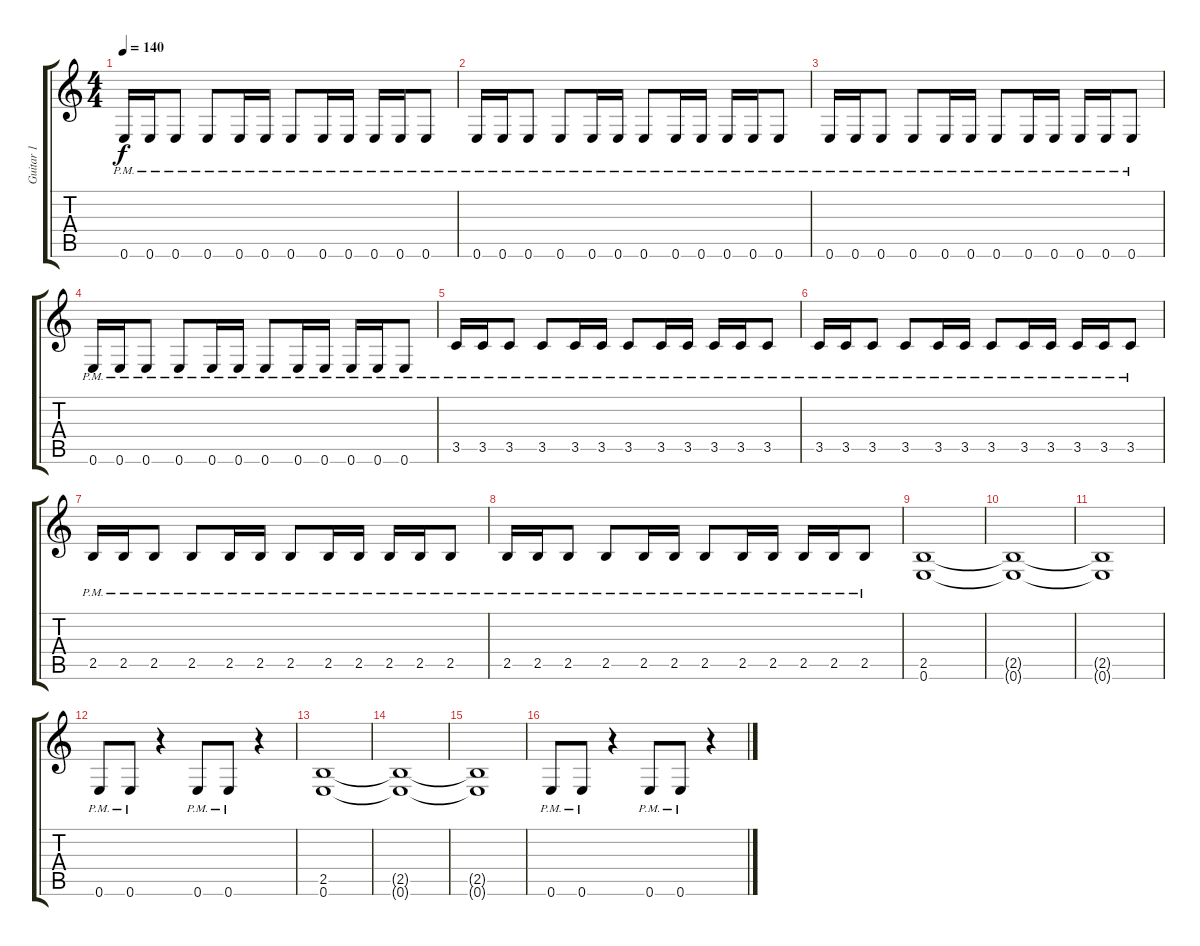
\track ("Guitar 1" "Guitar 1") {instrument overdrivenguitar}
\staff {score tabs}
\tuning (E4 B3 G3 D3 A2 E2) {hide}
\ts (4 4)
\tempo 140
\clef g2
\ks c
0.6{pm}.16{dy f} 0.6{pm}.16 0.6{pm}.8 0.6{pm}.8 0.6{pm}.16 0.6{pm}.16 0.6{pm}.8 0.6{pm}.16 0.6{pm}.16 0.6{pm}.16 0.6{pm}.16 0.6{pm}.8 |
0.6{pm}.16 0.6{pm}.16 0.6{pm}.8 0.6{pm}.8 0.6{pm}.16 0.6{pm}.16 0.6{pm}.8 0.6{pm}.16 0.6{pm}.16 0.6{pm}.16 0.6{pm}.16 0.6{pm}.8 |
0.6{pm}.16 0.6{pm}.16 0.6{pm}.8 0.6{pm}.8 0.6{pm}.16 0.6{pm}.16 0.6{pm}.8 0.6{pm}.16 0.6{pm}.16 0.6{pm}.16 0.6{pm}.16 0.6{pm}.8 |
0.6{pm}.16 0.6{pm}.16 0.6{pm}.8 0.6{pm}.8 0.6{pm}.16 0.6{pm}.16 0.6{pm}.8 0.6{pm}.16 0.6{pm}.16 0.6{pm}.16 0.6{pm}.16 0.6{pm}.8 |
3.5{pm}.16 3.5{pm}.16 3.5{pm}.8 3.5{pm}.8 3.5{pm}.16 3.5{pm}.16 3.5{pm}.8 3.5{pm}.16 3.5{pm}.16 3.5{pm}.16 3.5{pm}.16 3.5{pm}.8 |
3.5{pm}.16 3.5{pm}.16 3.5{pm}.8 3.5{pm}.8 3.5{pm}.16 3.5{pm}.16 3.5{pm}.8 3.5{pm}.16 3.5{pm}.16 3.5{pm}.16 3.5{pm}.16 3.5{pm}.8 |
2.5{pm}.16 2.5{pm}.16 2.5{pm}.8 2.5{pm}.8 2.5{pm}.16 2.5{pm}.16 2.5{pm}.8 2.5{pm}.16 2.5{pm}.16 2.5{pm}.16 2.5{pm}.16 2.5{pm}.8 |
2.5{pm}.16 2.5{pm}.16 2.5{pm}.8 2.5{pm}.8 2.5{pm}.16 2.5{pm}.16 2.5{pm}.8 2.5{pm}.16 2.5{pm}.16 2.5{pm}.16 2.5{pm}.16 2.5{pm}.8 |
(2.5 0.6).1{volume 10} |
(2.5{t} 0.6{t}).1 |
(2.5{t} 0.6{t}).1 |
0.6{pm}.8 0.6{pm}.8 r.4 0.6{pm}.8 0.6{pm}.8 r.4 |
(2.5 0.6).1 |
(2.5{t} 0.6{t}).1 |
(2.5{t} 0.6{t}).1 |
0.6{pm}.8 0.6{pm}.8 r.4 0.6{pm}.8 0.6{pm}.8 r.4
